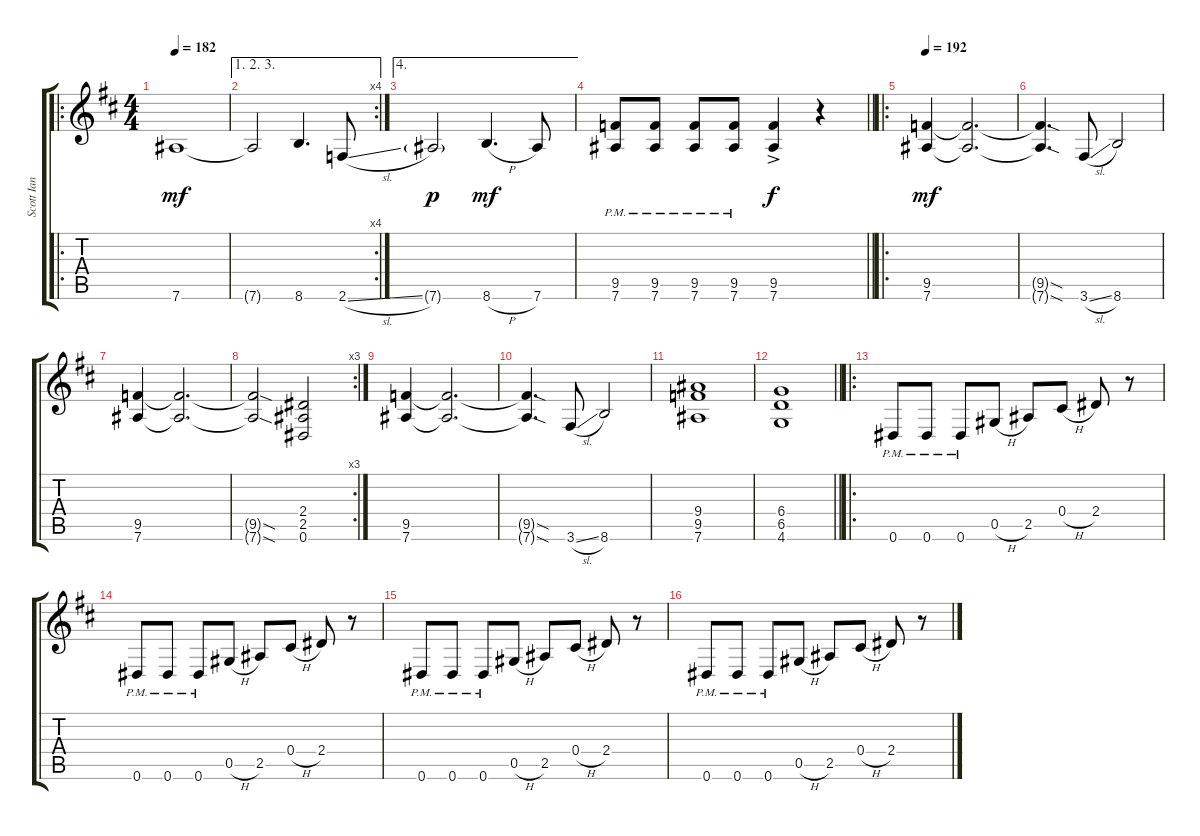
\track ("Scott Ian" "Scott Ian") {instrument distortionguitar}
\staff {score tabs}
\tuning (Eb4 Bb3 Gb3 Db3 Ab2 Eb2) {hide}
\ro
\ts (4 4)
\tempo 182
\clef g2
\ks d
7.6.1{dy mf} |
\ae (1 2 3)
\rc 4
7.6{t}.2 8.6.4{d} 2.6{sl}.8 |
\ae 4
7.6{g}.2{dy p} 8.6{h}.4{d dy mf} 7.6.8 |
\barLineRight lightlight
(9.5{pm} 7.6{pm}).8 (9.5{pm} 7.6{pm}).8 (9.5{pm} 7.6{pm}).8 (9.5{pm} 7.6{pm}).8 (9.5{ac} 7.6{ac}).4{dy f} r.4 |
\ro
\tempo 192
(9.5 7.6).4{dy mf} (9.5{t} 7.6{t}).2{d} |
(9.5{sod t} 7.6{sod t}).4{d} 3.6{sl}.8 8.6.2 |
(9.5 7.6).4 (9.5{t} 7.6{t}).2{d} |
\rc 3
(9.5{sod t} 7.6{sod t}).2 (2.4 2.5 0.6).2 |
(9.5 7.6).4 (9.5{t} 7.6{t}).2{d} |
(9.5{sod t} 7.6{sod t}).4{d} 3.6{sl}.8 8.6.2 |
(9.4 9.5 7.6).1 |
\barLineRight lightlight
(6.4 6.5 4.6).1 |
\ro
0.6{pm}.8 0.6{pm}.8 0.6{pm}.8 0.5{h}.8 2.5.8 0.4{h}.8 2.4.8 r.8 |
0.6{pm}.8 0.6{pm}.8 0.6{pm}.8 0.5{h}.8 2.5.8 0.4{h}.8 2.4.8 r.8 |
0.6{pm}.8 0.6{pm}.8 0.6{pm}.8 0.5{h}.8 2.5.8 0.4{h}.8 2.4.8 r.8 |
0.6{pm}.8 0.6{pm}.8 0.6{pm}.8 0.5{h}.8 2.5.8 0.4{h}.8 2.4.8 r.8
